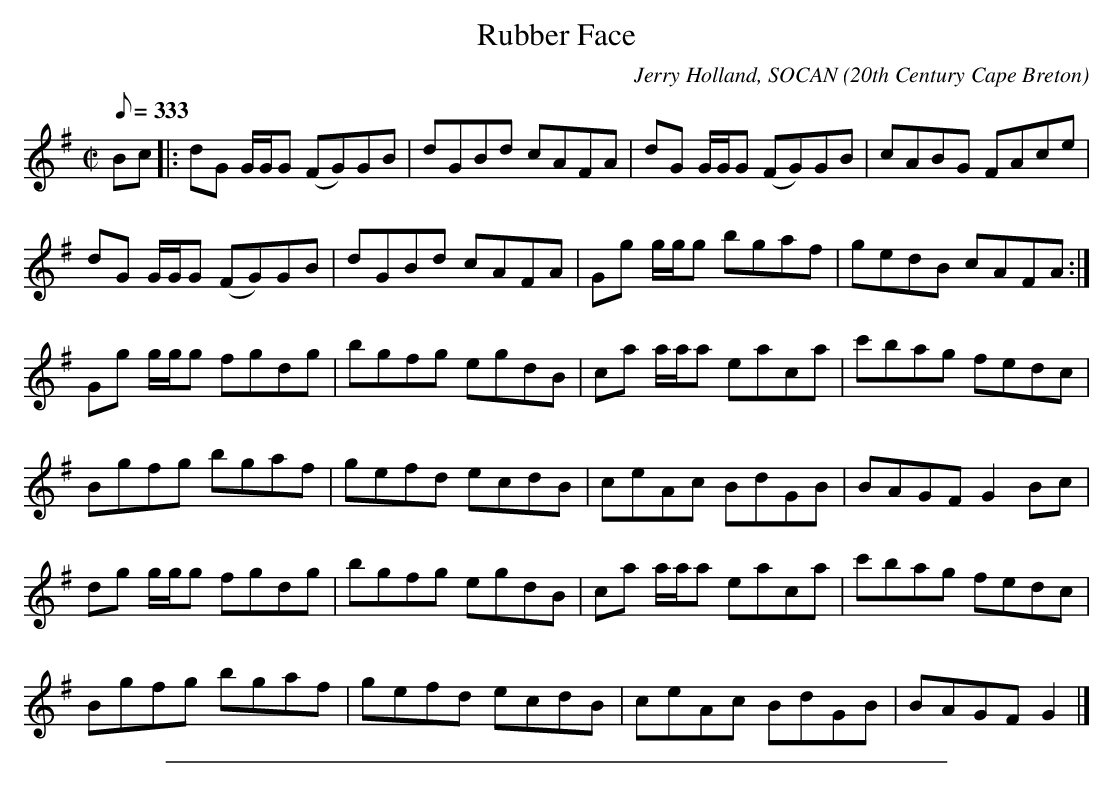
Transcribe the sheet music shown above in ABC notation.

X:1
T: Rubber Face
C:Jerry Holland, SOCAN
O:20th Century Cape Breton
L:1/8
Q:333
M:C|
K:G
Bc|:dG G/G/G (FG)GB|dGBd cAFA|dG G/G/G (FG)GB|cABG FAce|!
dG G/G/G (FG)GB|dGBd cAFA|Gg g/g/g bgaf|gedB cAFA:|!
Gg g/g/g fgdg|bgfg egdB|ca a/a/a eaca|c'bag fedc|!
Bgfg bgaf|gefd ecdB|ceAc BdGB|BAGF G2 Bc|!
dg g/g/g fgdg|bgfg egdB|ca a/a/a eaca|c'bag fedc|!
Bgfg bgaf|gefd ecdB|ceAc BdGB|BAGF G2|]!
